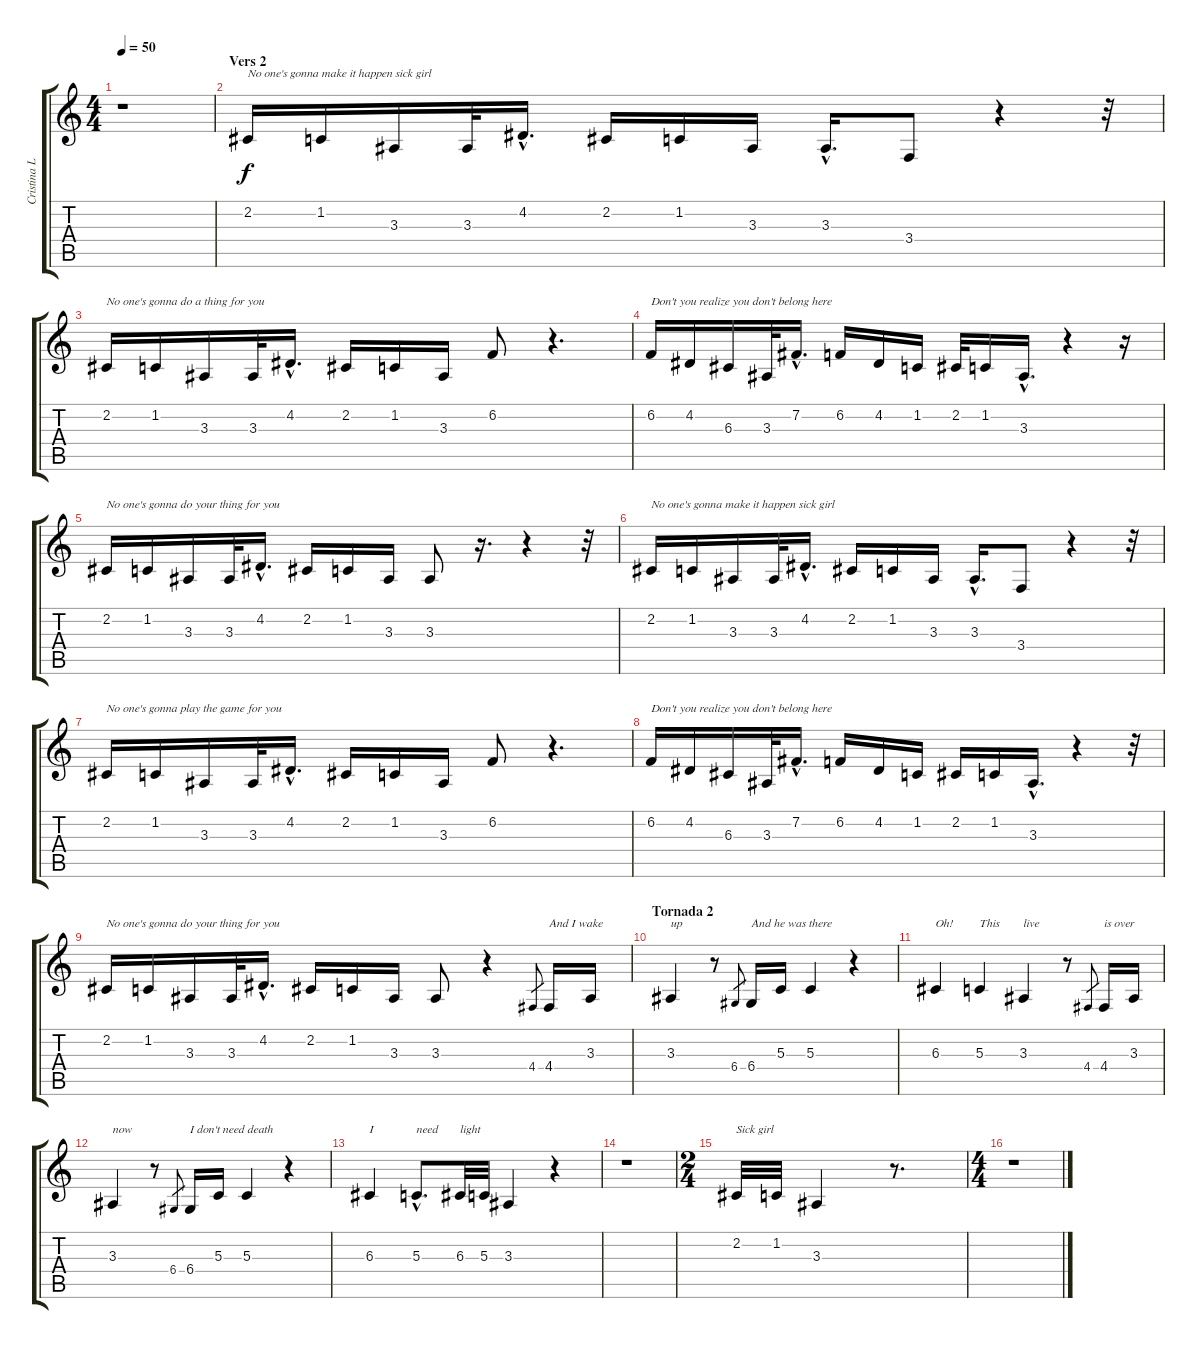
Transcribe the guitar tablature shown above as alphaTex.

\track ("Cristina Llanos (Veu)" "Cristina L") {instrument lead6voice}
\staff {score tabs}
\tuning (E4 B3 G3 D3 A2 E2) {hide}
\ts (4 4)
\tempo 50
\clef g2
\ks c
r.1{dy f} |
\section ("" "Vers 2")
2.2.16{txt "No one's gonna make it happen sick girl"} 1.2.16 3.3.16 3.3.32 4.2{hac}.16{d} 2.2.16 1.2.16 3.3.16 3.3{hac}.16{d} 3.4.8 r.4 r.32 |
2.2.16{txt "No one's gonna do a thing for you"} 1.2.16 3.3.16 3.3.32 4.2{hac}.16{d} 2.2.16 1.2.16 3.3.16 6.2.8 r.4{d} |
6.2.16{txt "Don't you realize you don't belong here"} 4.2.16 6.3.16 3.3.32 7.2{hac}.16{d} 6.2.16 4.2.16 1.2.16 2.2.32 1.2.16 3.3{hac}.16{d} r.4 r.16 |
2.2.16{txt "No one's gonna do your thing for you"} 1.2.16 3.3.16 3.3.32 4.2{hac}.16{d} 2.2.16 1.2.16 3.3.16 3.3.8 r.16{d} r.4 r.32 |
2.2.16{txt "No one's gonna make it happen sick girl"} 1.2.16 3.3.16 3.3.32 4.2{hac}.16{d} 2.2.16 1.2.16 3.3.16 3.3{hac}.16{d} 3.4.8 r.4 r.32 |
2.2.16{txt "No one's gonna play the game for you"} 1.2.16 3.3.16 3.3.32 4.2{hac}.16{d} 2.2.16 1.2.16 3.3.16 6.2.8 r.4{d} |
6.2.16{txt "Don't you realize you don't belong here"} 4.2.16 6.3.16 3.3.32 7.2{hac}.16{d} 6.2.16 4.2.16 1.2.16 2.2.16 1.2.16 3.3{hac}.16{d} r.4 r.32 |
2.2.16{txt "No one's gonna do your thing for you"} 1.2.16 3.3.16 3.3.32 4.2{hac}.16{d} 2.2.16 1.2.16 3.3.16 3.3.8 r.4 4.4.8{gr} 4.4.16{txt "And I wake"} 3.3.16 |
\section ("" "Tornada 2")
3.3.4{txt "up"} r.8 6.4.8{gr} 6.4.16{txt "And he was there"} 5.3.16 5.3.4 r.4 |
6.3.4{txt "Oh!"} 5.3.4{txt "This"} 3.3.4{txt "live"} r.8 4.4.8{gr} 4.4.16{txt "is over"} 3.3.16 |
3.3.4{txt "now"} r.8 6.4.8{gr} 6.4.16{txt "I don't need death"} 5.3.16 5.3.4 r.4 |
6.3.4{txt "I"} 5.3{hac}.8{d txt "need"} 6.3.32{txt "light"} 5.3.32 3.3.4 r.4 |
r.1 |
\ts (2 4)
2.2.32{txt "Sick girl"} 1.2.32 3.3.4 r.8{d} |
\ts (4 4)
r.1
